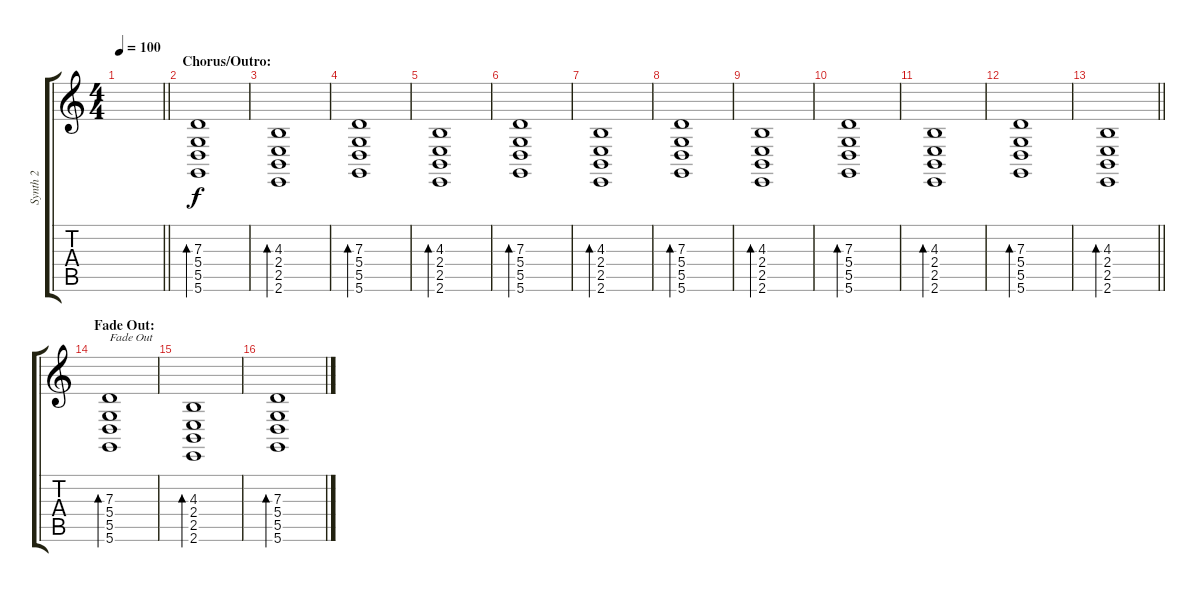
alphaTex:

\track ("Synth 2" "Synth 2") {instrument synthstrings2}
\staff {score tabs}
\tuning (E4 B3 G3 D3 A2 D2) {hide}
\ts (4 4)
\tempo 100
\clef g2
\barLineRight lightlight
\ks c
|
\section ("" "Chorus/Outro:")
(7.3 5.4 5.5 5.6).1{bd 60} |
(4.3 2.4 2.5 2.6).1{bd 60} |
(7.3 5.4 5.5 5.6).1{bd 60} |
(4.3 2.4 2.5 2.6).1{bd 60} |
(7.3 5.4 5.5 5.6).1{bd 60} |
(4.3 2.4 2.5 2.6).1{bd 60} |
(7.3 5.4 5.5 5.6).1{bd 60} |
(4.3 2.4 2.5 2.6).1{bd 60} |
(7.3 5.4 5.5 5.6).1{bd 60} |
(4.3 2.4 2.5 2.6).1{bd 60} |
(7.3 5.4 5.5 5.6).1{bd 60} |
\barLineRight lightlight
(4.3 2.4 2.5 2.6).1{bd 60} |
\section ("" "Fade Out:")
(7.3 5.4 5.5 5.6).1{bd 60 txt "Fade Out" volume 9} |
(4.3 2.4 2.5 2.6).1{bd 60} |
(7.3 5.4 5.5 5.6).1{bd 60}
